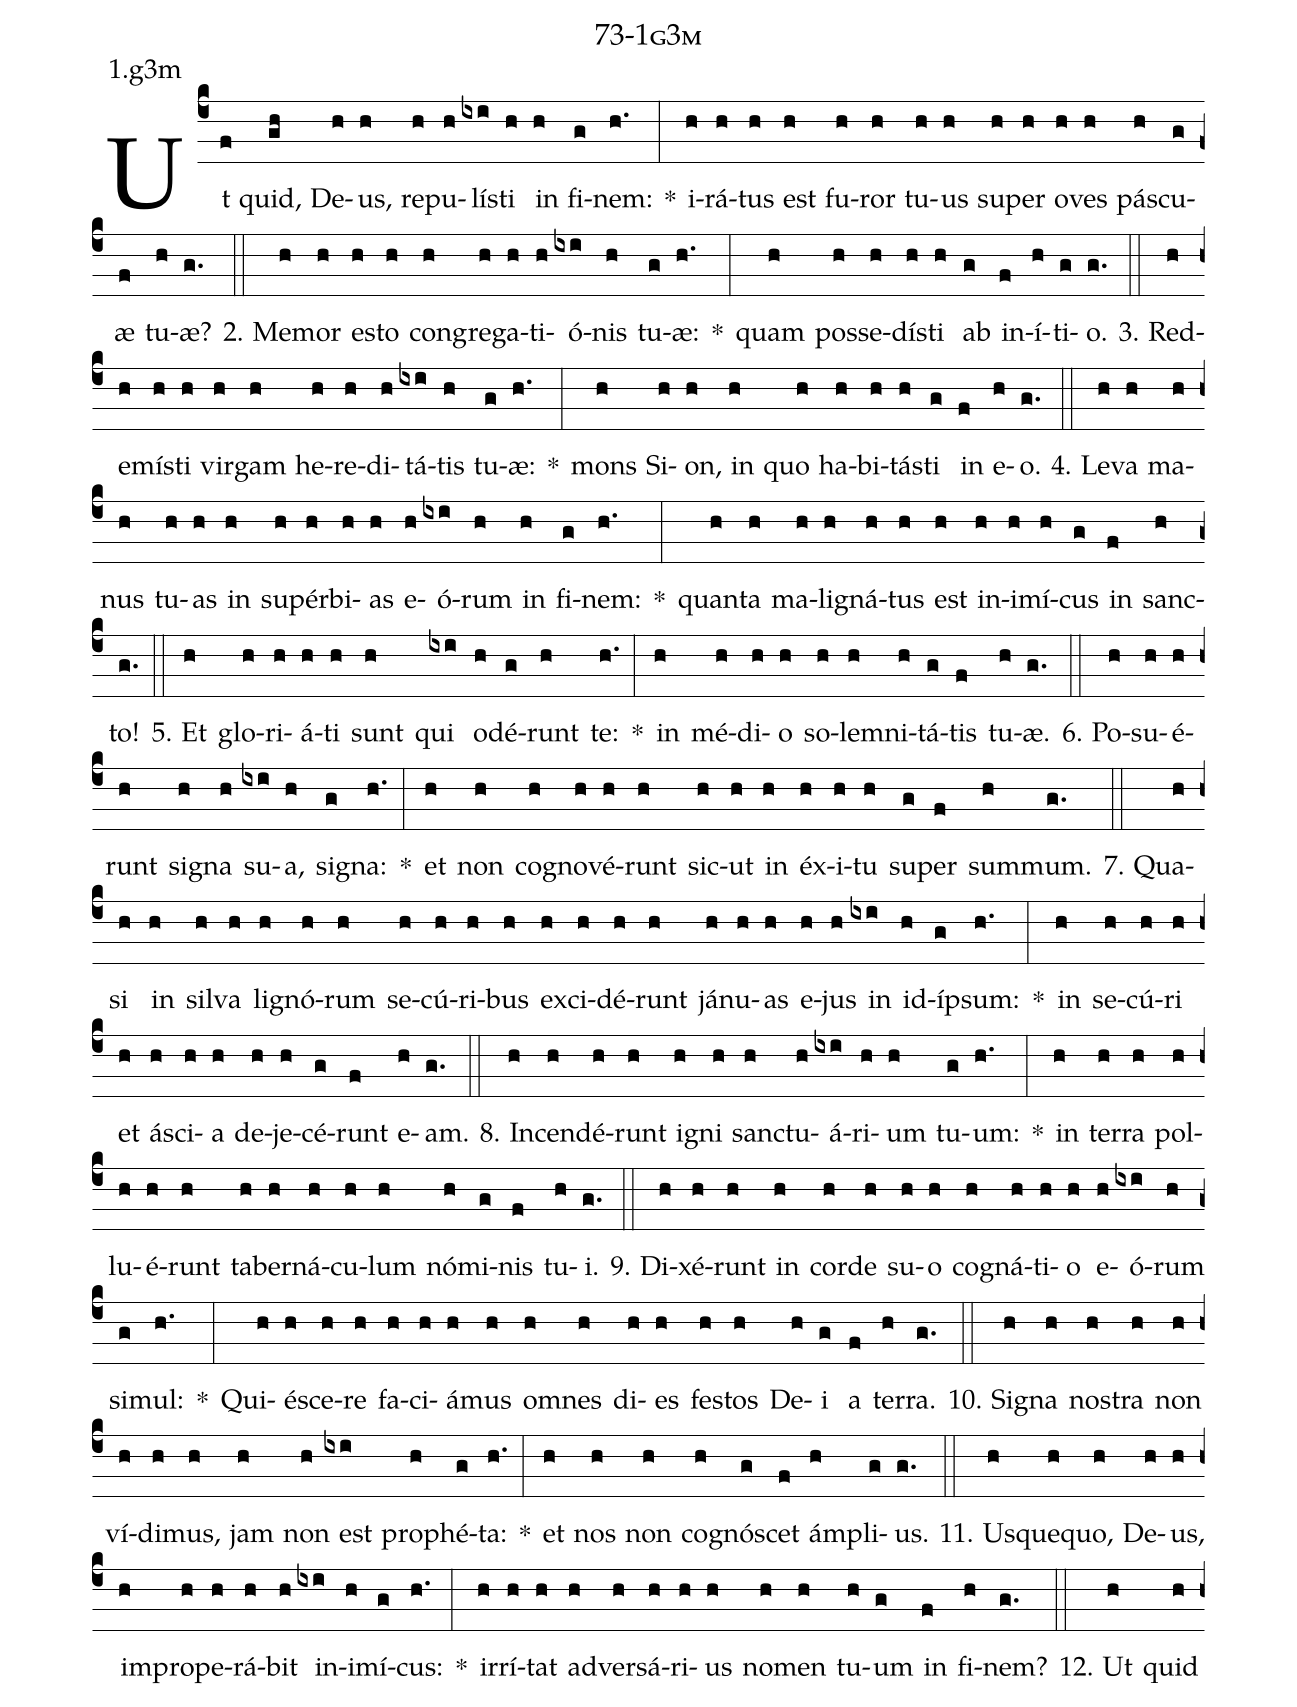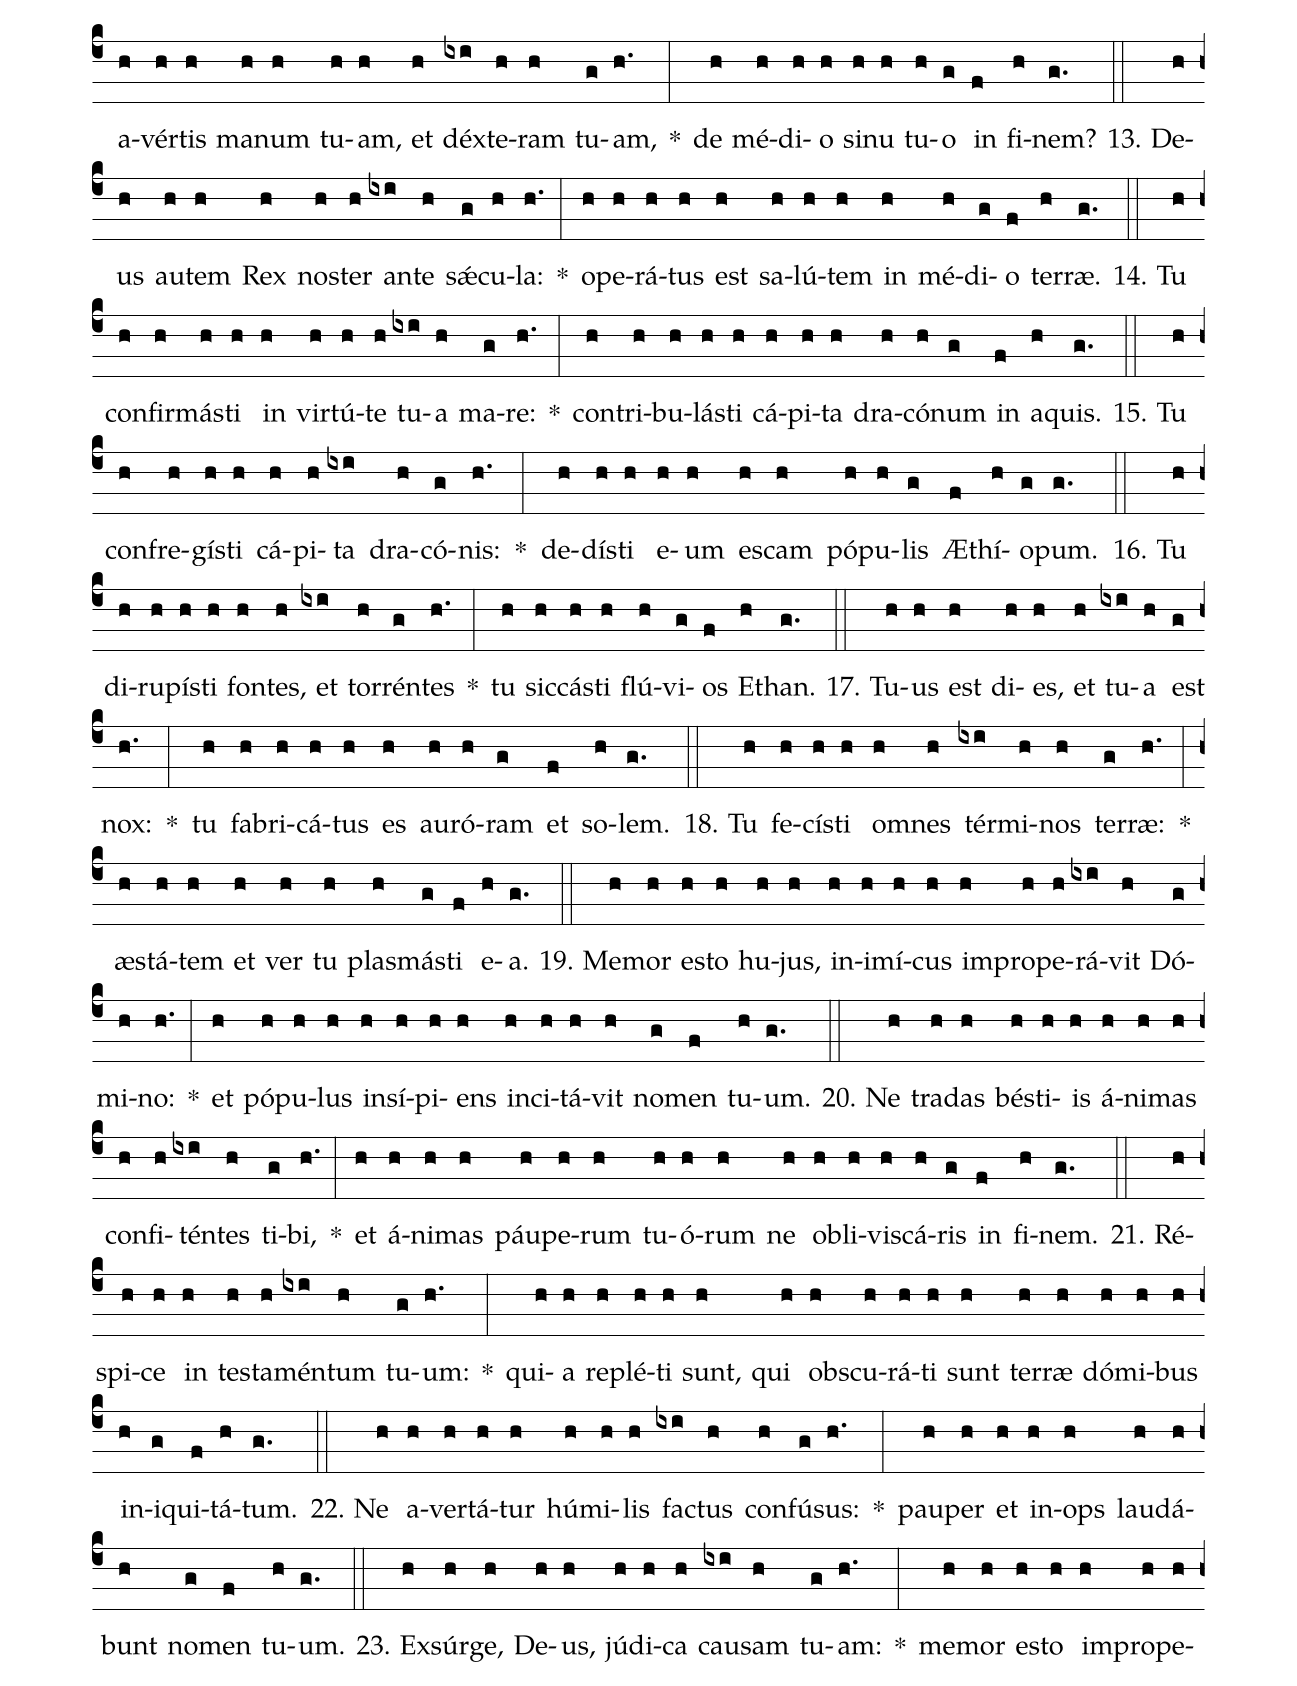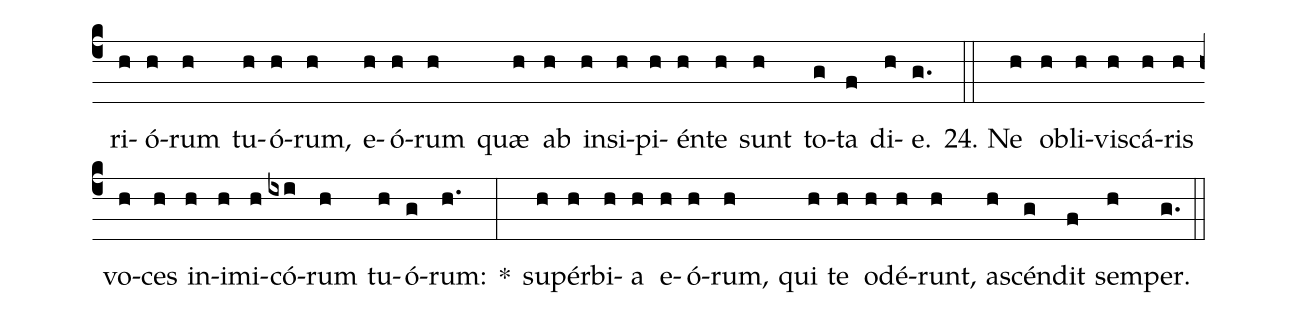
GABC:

name: 73-1g3m;
annotation: 1.g3m;
%%
(c4)Ut(f) quid,(gh) De(h)us,(h) re(h)pu(h)lís(ixi)ti(h) in(h) fi(g)nem:(h.) *(:) i(h)rá(h)tus(h) est(h) fu(h)ror(h) tu(h)us(h) su(h)per(h) o(h)ves(h) pás(h)cu(g)æ(f) tu(h)æ?(g.) (::)
2. Me(h)mor(h) es(h)to(h) con(h)gre(h)ga(h)ti(h)ó(ixi)nis(h) tu(g)æ:(h.) *(:) quam(h) pos(h)se(h)dís(h)ti(h) ab(g) in(f)í(h)ti(g)o.(g.) (::)
3. Red(h)e(h)mís(h)ti(h) vir(h)gam(h) he(h)re(h)di(h)tá(ixi)tis(h) tu(g)æ:(h.) *(:) mons(h) Si(h)on,(h) in(h) quo(h) ha(h)bi(h)tás(h)ti(g) in(f) e(h)o.(g.) (::)
4. Le(h)va(h) ma(h)nus(h) tu(h)as(h) in(h) su(h)pér(h)bi(h)as(h) e(h)ó(ixi)rum(h) in(h) fi(g)nem:(h.) *(:) quan(h)ta(h) ma(h)li(h)gná(h)tus(h) est(h) in(h)i(h)mí(h)cus(g) in(f) sanc(h)to!(g.) (::)
5. Et(h) glo(h)ri(h)á(h)ti(h) sunt(h) qui(ixi) o(h)dé(g)runt(h) te:(h.) *(:) in(h) mé(h)di(h)o(h) so(h)lem(h)ni(h)tá(g)tis(f) tu(h)æ.(g.) (::)
6. Po(h)su(h)é(h)runt(h) si(h)gna(h) su(ixi)a,(h) si(g)gna:(h.) *(:) et(h) non(h) co(h)gno(h)vé(h)runt(h) sic(h)ut(h) in(h) éx(h)i(h)tu(h) su(g)per(f) sum(h)mum.(g.) (::)
7. Qua(h)si(h) in(h) sil(h)va(h) li(h)gnó(h)rum(h) se(h)cú(h)ri(h)bus(h) ex(h)ci(h)dé(h)runt(h) já(h)nu(h)as(h) e(h)jus(h) in(ixi) id(h)íp(g)sum:(h.) *(:) in(h) se(h)cú(h)ri(h) et(h) á(h)sci(h)a(h) de(h)je(h)cé(g)runt(f) e(h)am.(g.) (::)
8. In(h)cen(h)dé(h)runt(h) i(h)gni(h) sanc(h)tu(h)á(ixi)ri(h)um(h) tu(g)um:(h.) *(:) in(h) ter(h)ra(h) pol(h)lu(h)é(h)runt(h) ta(h)ber(h)ná(h)cu(h)lum(h) nó(h)mi(g)nis(f) tu(h)i.(g.) (::)
9. Di(h)xé(h)runt(h) in(h) cor(h)de(h) su(h)o(h) co(h)gná(h)ti(h)o(h) e(h)ó(ixi)rum(h) si(g)mul:(h.) *(:) Qui(h)é(h)sce(h)re(h) fa(h)ci(h)á(h)mus(h) om(h)nes(h) di(h)es(h) fes(h)tos(h) De(h)i(g) a(f) ter(h)ra.(g.) (::)
10. Si(h)gna(h) nos(h)tra(h) non(h) ví(h)di(h)mus,(h) jam(h) non(h) est(ixi) pro(h)phé(g)ta:(h.) *(:) et(h) nos(h) non(h) co(h)gnó(g)scet(f) ám(h)pli(g)us.(g.) (::)
11. Us(h)que(h)quo,(h) De(h)us,(h) im(h)pro(h)pe(h)rá(h)bit(h) in(ixi)i(h)mí(g)cus:(h.) *(:) ir(h)rí(h)tat(h) ad(h)ver(h)sá(h)ri(h)us(h) no(h)men(h) tu(h)um(g) in(f) fi(h)nem?(g.) (::)
12. Ut(h) quid(h) a(h)vér(h)tis(h) ma(h)num(h) tu(h)am,(h) et(h) déx(ixi)te(h)ram(h) tu(g)am,(h.) *(:) de(h) mé(h)di(h)o(h) si(h)nu(h) tu(h)o(g) in(f) fi(h)nem?(g.) (::)
13. De(h)us(h) au(h)tem(h) Rex(h) nos(h)ter(h) an(ixi)te(h) sǽ(g)cu(h)la:(h.) *(:) o(h)pe(h)rá(h)tus(h) est(h) sa(h)lú(h)tem(h) in(h) mé(h)di(g)o(f) ter(h)ræ.(g.) (::)
14. Tu(h) con(h)fir(h)más(h)ti(h) in(h) vir(h)tú(h)te(h) tu(ixi)a(h) ma(g)re:(h.) *(:) con(h)tri(h)bu(h)lás(h)ti(h) cá(h)pi(h)ta(h) dra(h)có(h)num(g) in(f) a(h)quis.(g.) (::)
15. Tu(h) con(h)fre(h)gís(h)ti(h) cá(h)pi(h)ta(ixi) dra(h)có(g)nis:(h.) *(:) de(h)dís(h)ti(h) e(h)um(h) es(h)cam(h) pó(h)pu(h)lis(g) Æ(f)thí(h)o(g)pum.(g.) (::)
16. Tu(h) di(h)ru(h)pís(h)ti(h) fon(h)tes,(h) et(ixi) tor(h)rén(g)tes(h.) *(:) tu(h) sic(h)cás(h)ti(h) flú(h)vi(g)os(f) E(h)than.(g.) (::)
17. Tu(h)us(h) est(h) di(h)es,(h) et(h) tu(ixi)a(h) est(g) nox:(h.) *(:) tu(h) fa(h)bri(h)cá(h)tus(h) es(h) au(h)ró(h)ram(g) et(f) so(h)lem.(g.) (::)
18. Tu(h) fe(h)cís(h)ti(h) om(h)nes(h) tér(ixi)mi(h)nos(h) ter(g)ræ:(h.) *(:) æs(h)tá(h)tem(h) et(h) ver(h) tu(h) plas(h)más(g)ti(f) e(h)a.(g.) (::)
19. Me(h)mor(h) es(h)to(h) hu(h)jus,(h) in(h)i(h)mí(h)cus(h) im(h)pro(h)pe(h)rá(ixi)vit(h) Dó(g)mi(h)no:(h.) *(:) et(h) pó(h)pu(h)lus(h) in(h)sí(h)pi(h)ens(h) in(h)ci(h)tá(h)vit(h) no(g)men(f) tu(h)um.(g.) (::)
20. Ne(h) tra(h)das(h) bés(h)ti(h)is(h) á(h)ni(h)mas(h) con(h)fi(h)tén(ixi)tes(h) ti(g)bi,(h.) *(:) et(h) á(h)ni(h)mas(h) páu(h)pe(h)rum(h) tu(h)ó(h)rum(h) ne(h) ob(h)li(h)vis(h)cá(h)ris(g) in(f) fi(h)nem.(g.) (::)
21. Ré(h)spi(h)ce(h) in(h) tes(h)ta(h)mén(ixi)tum(h) tu(g)um:(h.) *(:) qui(h)a(h) re(h)plé(h)ti(h) sunt,(h) qui(h) obs(h)cu(h)rá(h)ti(h) sunt(h) ter(h)ræ(h) dó(h)mi(h)bus(h) in(h)i(g)qui(f)tá(h)tum.(g.) (::)
22. Ne(h) a(h)ver(h)tá(h)tur(h) hú(h)mi(h)lis(h) fac(ixi)tus(h) con(h)fú(g)sus:(h.) *(:) pau(h)per(h) et(h) in(h)ops(h) lau(h)dá(h)bunt(h) no(g)men(f) tu(h)um.(g.) (::)
23. Ex(h)súr(h)ge,(h) De(h)us,(h) jú(h)di(h)ca(h) cau(ixi)sam(h) tu(g)am:(h.) *(:) me(h)mor(h) es(h)to(h) im(h)pro(h)pe(h)ri(h)ó(h)rum(h) tu(h)ó(h)rum,(h) e(h)ó(h)rum(h) quæ(h) ab(h) in(h)si(h)pi(h)én(h)te(h) sunt(h) to(g)ta(f) di(h)e.(g.) (::)
24. Ne(h) ob(h)li(h)vis(h)cá(h)ris(h) vo(h)ces(h) in(h)i(h)mi(h)có(ixi)rum(h) tu(h)ó(g)rum:(h.) *(:) su(h)pér(h)bi(h)a(h) e(h)ó(h)rum,(h) qui(h) te(h) o(h)dé(h)runt,(h) a(h)scén(g)dit(f) sem(h)per.(g.) (::)
